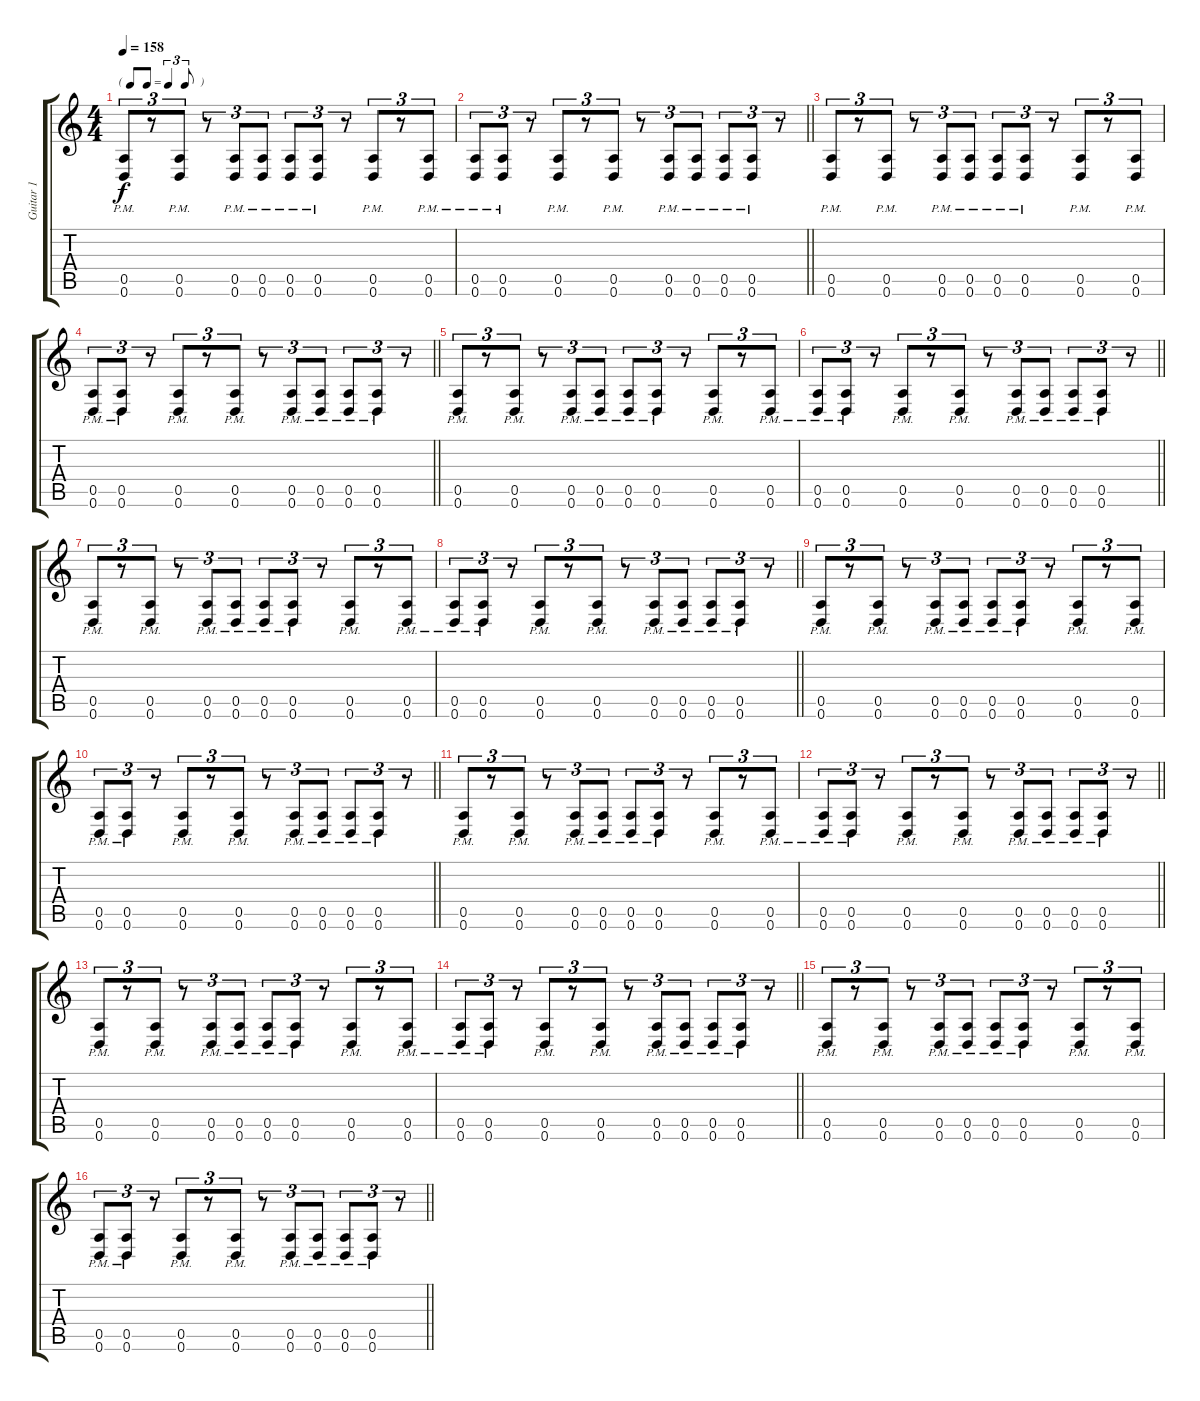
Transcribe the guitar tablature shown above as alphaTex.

\track ("Guitar 1" "Guitar 1") {instrument distortionguitar}
\staff {score tabs}
\tuning (E4 B3 G3 D3 A2 D2) {hide}
\ts (4 4)
\tf triplet8th
\tempo 158
\clef g2
\ks c
(0.5{pm} 0.6{pm}).8{tu (3 2) dy f} r.8{tu (3 2)} (0.5{pm} 0.6{pm}).8{tu (3 2)} r.8{tu (3 2)} (0.5{pm} 0.6{pm}).8{tu (3 2)} (0.5{pm} 0.6{pm}).8{tu (3 2)} (0.5{pm} 0.6{pm}).8{tu (3 2)} (0.5{pm} 0.6{pm}).8{tu (3 2)} r.8{tu (3 2)} (0.5{pm} 0.6{pm}).8{tu (3 2)} r.8{tu (3 2)} (0.5{pm} 0.6{pm}).8{tu (3 2)} |
\barLineRight lightlight
(0.5{pm} 0.6{pm}).8{tu (3 2)} (0.5{pm} 0.6{pm}).8{tu (3 2)} r.8{tu (3 2)} (0.5{pm} 0.6{pm}).8{tu (3 2)} r.8{tu (3 2)} (0.5{pm} 0.6{pm}).8{tu (3 2)} r.8{tu (3 2)} (0.5{pm} 0.6{pm}).8{tu (3 2)} (0.5{pm} 0.6{pm}).8{tu (3 2)} (0.5{pm} 0.6{pm}).8{tu (3 2)} (0.5{pm} 0.6{pm}).8{tu (3 2)} r.8{tu (3 2)} |
(0.5{pm} 0.6{pm}).8{tu (3 2)} r.8{tu (3 2)} (0.5{pm} 0.6{pm}).8{tu (3 2)} r.8{tu (3 2)} (0.5{pm} 0.6{pm}).8{tu (3 2)} (0.5{pm} 0.6{pm}).8{tu (3 2)} (0.5{pm} 0.6{pm}).8{tu (3 2)} (0.5{pm} 0.6{pm}).8{tu (3 2)} r.8{tu (3 2)} (0.5{pm} 0.6{pm}).8{tu (3 2)} r.8{tu (3 2)} (0.5{pm} 0.6{pm}).8{tu (3 2)} |
\barLineRight lightlight
(0.5{pm} 0.6{pm}).8{tu (3 2)} (0.5{pm} 0.6{pm}).8{tu (3 2)} r.8{tu (3 2)} (0.5{pm} 0.6{pm}).8{tu (3 2)} r.8{tu (3 2)} (0.5{pm} 0.6{pm}).8{tu (3 2)} r.8{tu (3 2)} (0.5{pm} 0.6{pm}).8{tu (3 2)} (0.5{pm} 0.6{pm}).8{tu (3 2)} (0.5{pm} 0.6{pm}).8{tu (3 2)} (0.5{pm} 0.6{pm}).8{tu (3 2)} r.8{tu (3 2)} |
(0.5{pm} 0.6{pm}).8{tu (3 2)} r.8{tu (3 2)} (0.5{pm} 0.6{pm}).8{tu (3 2)} r.8{tu (3 2)} (0.5{pm} 0.6{pm}).8{tu (3 2)} (0.5{pm} 0.6{pm}).8{tu (3 2)} (0.5{pm} 0.6{pm}).8{tu (3 2)} (0.5{pm} 0.6{pm}).8{tu (3 2)} r.8{tu (3 2)} (0.5{pm} 0.6{pm}).8{tu (3 2)} r.8{tu (3 2)} (0.5{pm} 0.6{pm}).8{tu (3 2)} |
\barLineRight lightlight
(0.5{pm} 0.6{pm}).8{tu (3 2)} (0.5{pm} 0.6{pm}).8{tu (3 2)} r.8{tu (3 2)} (0.5{pm} 0.6{pm}).8{tu (3 2)} r.8{tu (3 2)} (0.5{pm} 0.6{pm}).8{tu (3 2)} r.8{tu (3 2)} (0.5{pm} 0.6{pm}).8{tu (3 2)} (0.5{pm} 0.6{pm}).8{tu (3 2)} (0.5{pm} 0.6{pm}).8{tu (3 2)} (0.5{pm} 0.6{pm}).8{tu (3 2)} r.8{tu (3 2)} |
(0.5{pm} 0.6{pm}).8{tu (3 2)} r.8{tu (3 2)} (0.5{pm} 0.6{pm}).8{tu (3 2)} r.8{tu (3 2)} (0.5{pm} 0.6{pm}).8{tu (3 2)} (0.5{pm} 0.6{pm}).8{tu (3 2)} (0.5{pm} 0.6{pm}).8{tu (3 2)} (0.5{pm} 0.6{pm}).8{tu (3 2)} r.8{tu (3 2)} (0.5{pm} 0.6{pm}).8{tu (3 2)} r.8{tu (3 2)} (0.5{pm} 0.6{pm}).8{tu (3 2)} |
\barLineRight lightlight
(0.5{pm} 0.6{pm}).8{tu (3 2)} (0.5{pm} 0.6{pm}).8{tu (3 2)} r.8{tu (3 2)} (0.5{pm} 0.6{pm}).8{tu (3 2)} r.8{tu (3 2)} (0.5{pm} 0.6{pm}).8{tu (3 2)} r.8{tu (3 2)} (0.5{pm} 0.6{pm}).8{tu (3 2)} (0.5{pm} 0.6{pm}).8{tu (3 2)} (0.5{pm} 0.6{pm}).8{tu (3 2)} (0.5{pm} 0.6{pm}).8{tu (3 2)} r.8{tu (3 2)} |
(0.5{pm} 0.6{pm}).8{tu (3 2)} r.8{tu (3 2)} (0.5{pm} 0.6{pm}).8{tu (3 2)} r.8{tu (3 2)} (0.5{pm} 0.6{pm}).8{tu (3 2)} (0.5{pm} 0.6{pm}).8{tu (3 2)} (0.5{pm} 0.6{pm}).8{tu (3 2)} (0.5{pm} 0.6{pm}).8{tu (3 2)} r.8{tu (3 2)} (0.5{pm} 0.6{pm}).8{tu (3 2)} r.8{tu (3 2)} (0.5{pm} 0.6{pm}).8{tu (3 2)} |
\barLineRight lightlight
(0.5{pm} 0.6{pm}).8{tu (3 2)} (0.5{pm} 0.6{pm}).8{tu (3 2)} r.8{tu (3 2)} (0.5{pm} 0.6{pm}).8{tu (3 2)} r.8{tu (3 2)} (0.5{pm} 0.6{pm}).8{tu (3 2)} r.8{tu (3 2)} (0.5{pm} 0.6{pm}).8{tu (3 2)} (0.5{pm} 0.6{pm}).8{tu (3 2)} (0.5{pm} 0.6{pm}).8{tu (3 2)} (0.5{pm} 0.6{pm}).8{tu (3 2)} r.8{tu (3 2)} |
(0.5{pm} 0.6{pm}).8{tu (3 2)} r.8{tu (3 2)} (0.5{pm} 0.6{pm}).8{tu (3 2)} r.8{tu (3 2)} (0.5{pm} 0.6{pm}).8{tu (3 2)} (0.5{pm} 0.6{pm}).8{tu (3 2)} (0.5{pm} 0.6{pm}).8{tu (3 2)} (0.5{pm} 0.6{pm}).8{tu (3 2)} r.8{tu (3 2)} (0.5{pm} 0.6{pm}).8{tu (3 2)} r.8{tu (3 2)} (0.5{pm} 0.6{pm}).8{tu (3 2)} |
\barLineRight lightlight
(0.5{pm} 0.6{pm}).8{tu (3 2)} (0.5{pm} 0.6{pm}).8{tu (3 2)} r.8{tu (3 2)} (0.5{pm} 0.6{pm}).8{tu (3 2)} r.8{tu (3 2)} (0.5{pm} 0.6{pm}).8{tu (3 2)} r.8{tu (3 2)} (0.5{pm} 0.6{pm}).8{tu (3 2)} (0.5{pm} 0.6{pm}).8{tu (3 2)} (0.5{pm} 0.6{pm}).8{tu (3 2)} (0.5{pm} 0.6{pm}).8{tu (3 2)} r.8{tu (3 2)} |
(0.5{pm} 0.6{pm}).8{tu (3 2)} r.8{tu (3 2)} (0.5{pm} 0.6{pm}).8{tu (3 2)} r.8{tu (3 2)} (0.5{pm} 0.6{pm}).8{tu (3 2)} (0.5{pm} 0.6{pm}).8{tu (3 2)} (0.5{pm} 0.6{pm}).8{tu (3 2)} (0.5{pm} 0.6{pm}).8{tu (3 2)} r.8{tu (3 2)} (0.5{pm} 0.6{pm}).8{tu (3 2)} r.8{tu (3 2)} (0.5{pm} 0.6{pm}).8{tu (3 2)} |
\barLineRight lightlight
(0.5{pm} 0.6{pm}).8{tu (3 2)} (0.5{pm} 0.6{pm}).8{tu (3 2)} r.8{tu (3 2)} (0.5{pm} 0.6{pm}).8{tu (3 2)} r.8{tu (3 2)} (0.5{pm} 0.6{pm}).8{tu (3 2)} r.8{tu (3 2)} (0.5{pm} 0.6{pm}).8{tu (3 2)} (0.5{pm} 0.6{pm}).8{tu (3 2)} (0.5{pm} 0.6{pm}).8{tu (3 2)} (0.5{pm} 0.6{pm}).8{tu (3 2)} r.8{tu (3 2)} |
(0.5{pm} 0.6{pm}).8{tu (3 2)} r.8{tu (3 2)} (0.5{pm} 0.6{pm}).8{tu (3 2)} r.8{tu (3 2)} (0.5{pm} 0.6{pm}).8{tu (3 2)} (0.5{pm} 0.6{pm}).8{tu (3 2)} (0.5{pm} 0.6{pm}).8{tu (3 2)} (0.5{pm} 0.6{pm}).8{tu (3 2)} r.8{tu (3 2)} (0.5{pm} 0.6{pm}).8{tu (3 2)} r.8{tu (3 2)} (0.5{pm} 0.6{pm}).8{tu (3 2)} |
\barLineRight lightlight
(0.5{pm} 0.6{pm}).8{tu (3 2)} (0.5{pm} 0.6{pm}).8{tu (3 2)} r.8{tu (3 2)} (0.5{pm} 0.6{pm}).8{tu (3 2)} r.8{tu (3 2)} (0.5{pm} 0.6{pm}).8{tu (3 2)} r.8{tu (3 2)} (0.5{pm} 0.6{pm}).8{tu (3 2)} (0.5{pm} 0.6{pm}).8{tu (3 2)} (0.5{pm} 0.6{pm}).8{tu (3 2)} (0.5{pm} 0.6{pm}).8{tu (3 2)} r.8{tu (3 2)}
